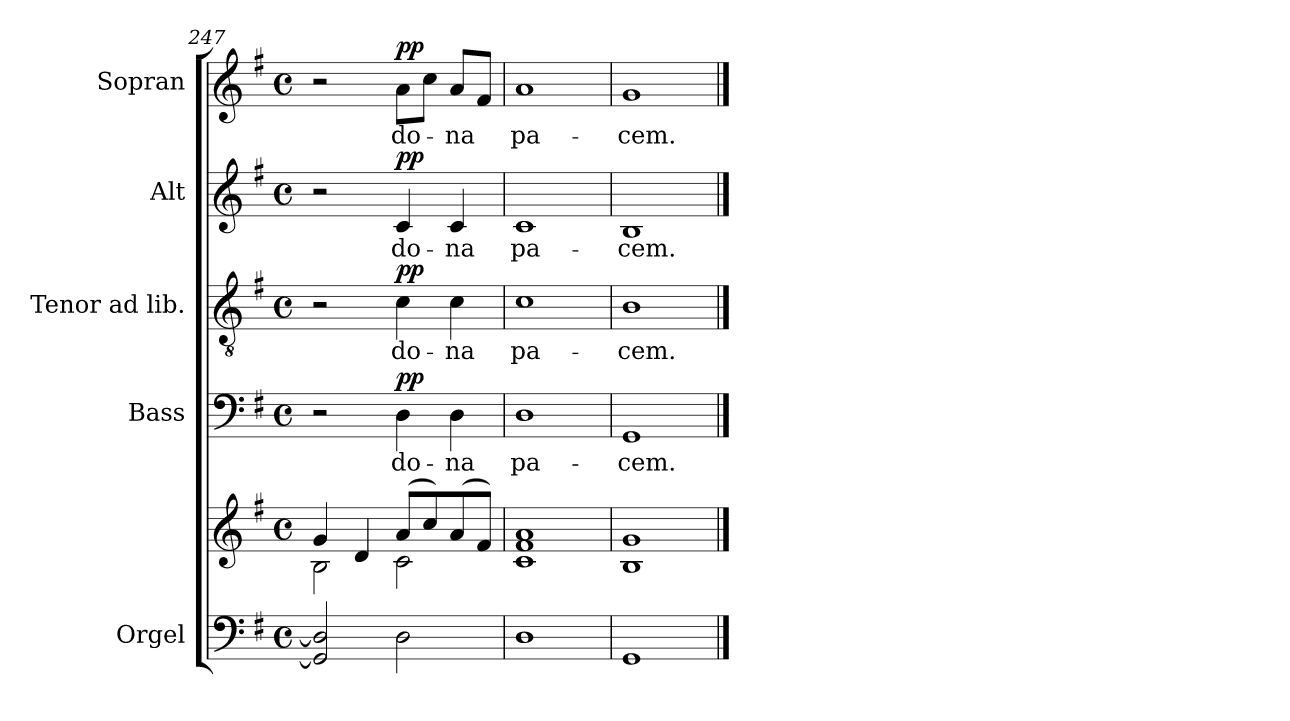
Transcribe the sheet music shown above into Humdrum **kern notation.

**kern	**kern	**kern	**text	**dynam	**kern	**text	**dynam	**kern	**text	**dynam	**kern	**text	**dynam
*part5	*part5	*part4	*part4	*part4	*part3	*part3	*part3	*part2	*part2	*part2	*part1	*part1	*part1
*staff6	*staff5	*staff4	*staff4	*staff4	*staff3	*staff3	*staff3	*staff2	*staff2	*staff2	*staff1	*staff1	*staff1
*I"Orgel	*	*I"Bass	*	*	*I"Tenor ad lib.	*	*	*I"Alt	*	*	*I"Sopran	*	*
*I'Org.	*	*I'B.	*	*	*I'T.	*	*	*I'A.	*	*	*I'S.	*	*
*clefF4	*clefG2	*clefF4	*	*	*clefGv2	*	*	*clefG2	*	*	*clefG2	*	*
*k[f#]	*k[f#]	*k[f#]	*	*	*k[f#]	*	*	*k[f#]	*	*	*k[f#]	*	*
*G:	*G:	*G:	*	*	*G:	*	*	*G:	*	*	*G:	*	*
*M4/4	*M4/4	*M4/4	*	*	*M4/4	*	*	*M4/4	*	*	*M4/4	*	*
*met(c)	*met(c)	*met(c)	*	*	*met(c)	*	*	*met(c)	*	*	*met(c)	*	*
=247	=247	=247	=247	=247	=247	=247	=247	=247	=247	=247	=247	=247	=247
*	*^	*	*	*	*	*	*	*	*	*	*	*	*
2GG/] 2D/]	4g/	2B\	2r	.	.	2r	.	.	2r	.	.	2r	.	.
.	4d/	.	.	.	.	.	.	.	.	.	.	.	.	.
!	!	!	!	!LO:LY:b	!LO:DY:a	!	!LO:LY:b	!LO:DY:a	!	!LO:LY:b	!LO:DY:a	!	!LO:LY:b	!LO:DY:a
2D\	(<8a/L	2c\	4D\	do-	pp	4c\	do-	pp	4c/	do-	pp	8a\L	do-	pp
.	8cc/)	.	.	.	.	.	.	.	.	.	.	8cc\J	.	.
!	!	!	!	!LO:LY:b	!	!	!LO:LY:b	!	!	!LO:LY:b	!	!	!LO:LY:b	!
.	(<8a/	.	4D\	-na	.	4c\	-na	.	4c/	-na	.	8a/L	-na	.
.	8f#/J)	.	.	.	.	.	.	.	.	.	.	8f#/J	.	.
=248	=248	=248	=248	=248	=248	=248	=248	=248	=248	=248	=248	=248	=248	=248
!	!	!	!	!LO:LY:b	!	!	!LO:LY:b	!	!	!LO:LY:b	!	!	!LO:LY:b	!
1D	1a	1c 1f#	1D	pa-	.	1c	pa-	.	1c	pa-	.	1a	pa-	.
=249	=249	=249	=249	=249	=249	=249	=249	=249	=249	=249	=249	=249	=249	=249
!	!	!	!	!LO:LY:b	!	!	!LO:LY:b	!	!	!LO:LY:b	!	!	!LO:LY:b	!
1GG	1g	1B	1GG	-cem.	.	1B	-cem.	.	1B	-cem.	.	1g	-cem.	.
*	*v	*v	*	*	*	*	*	*	*	*	*	*	*	*
==	==	==	==	==	==	==	==	==	==	==	==	==	==
*-	*-	*-	*-	*-	*-	*-	*-	*-	*-	*-	*-	*-	*-
